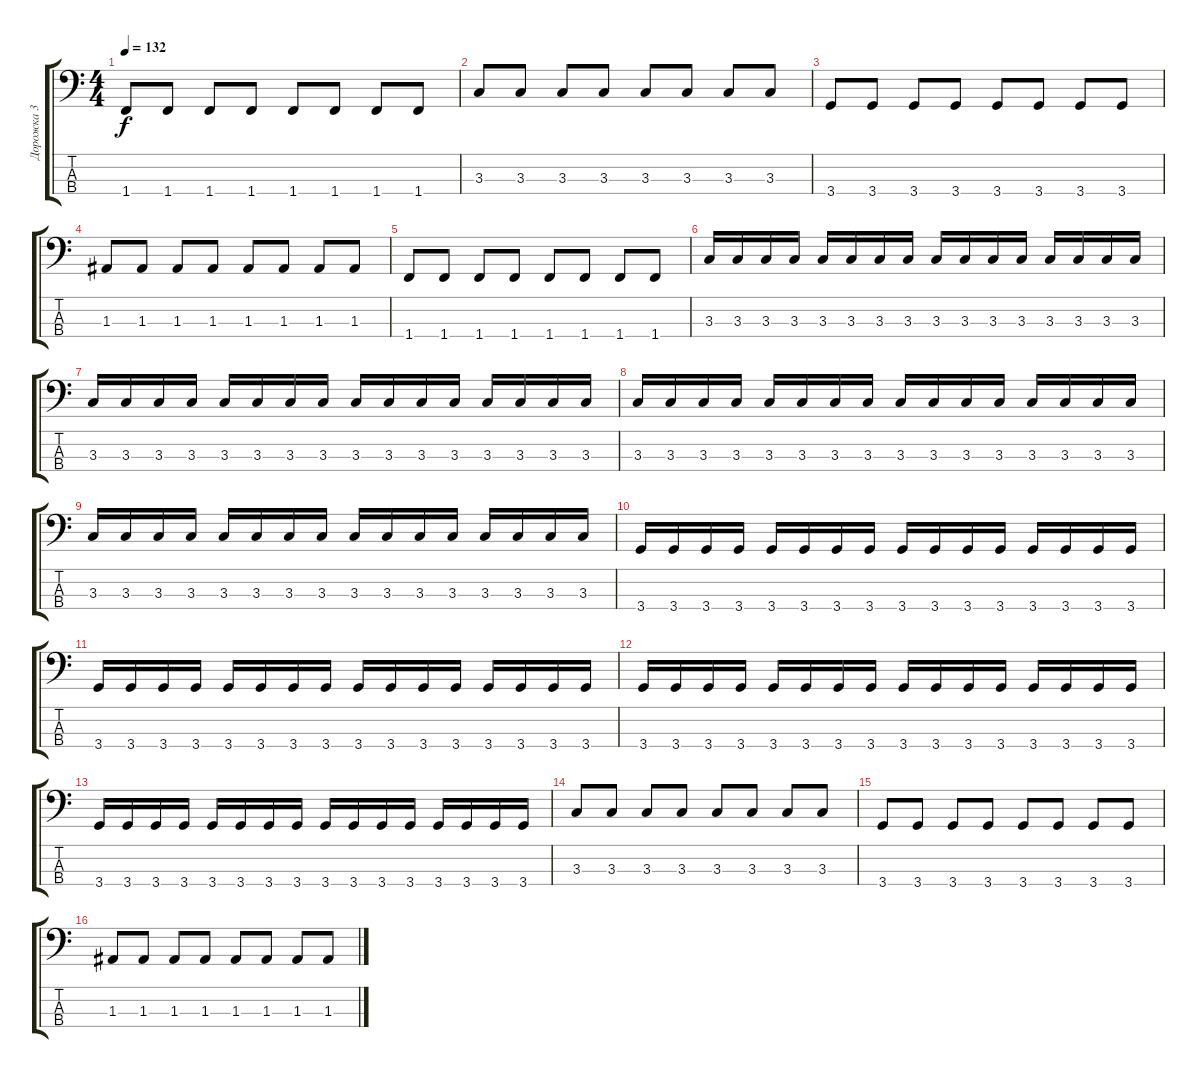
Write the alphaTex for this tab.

\track ("Дорожка 3" "Дорожка 3") {instrument electricbasspick}
\staff {score tabs}
\tuning (G2 D2 A1 E1) {hide}
\ts (4 4)
\tempo 132
\clef f4
\ks c
1.4.8{dy f} 1.4.8 1.4.8 1.4.8 1.4.8 1.4.8 1.4.8 1.4.8 |
3.3.8 3.3.8 3.3.8 3.3.8 3.3.8 3.3.8 3.3.8 3.3.8 |
3.4.8 3.4.8 3.4.8 3.4.8 3.4.8 3.4.8 3.4.8 3.4.8 |
1.3.8 1.3.8 1.3.8 1.3.8 1.3.8 1.3.8 1.3.8 1.3.8 |
1.4.8 1.4.8 1.4.8 1.4.8 1.4.8 1.4.8 1.4.8 1.4.8 |
3.3.16 3.3.16 3.3.16 3.3.16 3.3.16 3.3.16 3.3.16 3.3.16 3.3.16 3.3.16 3.3.16 3.3.16 3.3.16 3.3.16 3.3.16 3.3.16 |
3.3.16 3.3.16 3.3.16 3.3.16 3.3.16 3.3.16 3.3.16 3.3.16 3.3.16 3.3.16 3.3.16 3.3.16 3.3.16 3.3.16 3.3.16 3.3.16 |
3.3.16 3.3.16 3.3.16 3.3.16 3.3.16 3.3.16 3.3.16 3.3.16 3.3.16 3.3.16 3.3.16 3.3.16 3.3.16 3.3.16 3.3.16 3.3.16 |
3.3.16 3.3.16 3.3.16 3.3.16 3.3.16 3.3.16 3.3.16 3.3.16 3.3.16 3.3.16 3.3.16 3.3.16 3.3.16 3.3.16 3.3.16 3.3.16 |
3.4.16 3.4.16 3.4.16 3.4.16 3.4.16 3.4.16 3.4.16 3.4.16 3.4.16 3.4.16 3.4.16 3.4.16 3.4.16 3.4.16 3.4.16 3.4.16 |
3.4.16 3.4.16 3.4.16 3.4.16 3.4.16 3.4.16 3.4.16 3.4.16 3.4.16 3.4.16 3.4.16 3.4.16 3.4.16 3.4.16 3.4.16 3.4.16 |
3.4.16 3.4.16 3.4.16 3.4.16 3.4.16 3.4.16 3.4.16 3.4.16 3.4.16 3.4.16 3.4.16 3.4.16 3.4.16 3.4.16 3.4.16 3.4.16 |
3.4.16 3.4.16 3.4.16 3.4.16 3.4.16 3.4.16 3.4.16 3.4.16 3.4.16 3.4.16 3.4.16 3.4.16 3.4.16 3.4.16 3.4.16 3.4.16 |
3.3.8 3.3.8 3.3.8 3.3.8 3.3.8 3.3.8 3.3.8 3.3.8 |
3.4.8 3.4.8 3.4.8 3.4.8 3.4.8 3.4.8 3.4.8 3.4.8 |
1.3.8 1.3.8 1.3.8 1.3.8 1.3.8 1.3.8 1.3.8 1.3.8
